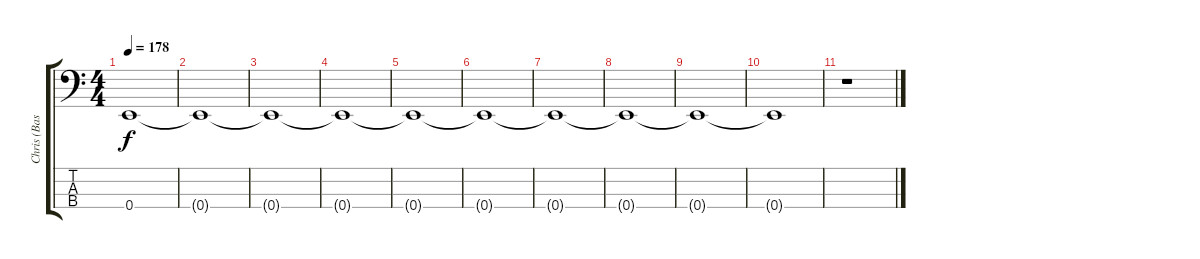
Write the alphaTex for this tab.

\track ("Chris (Bass)" "Chris (Bas") {instrument electricbassfinger}
\staff {score tabs}
\tuning (G2 D2 A1 E1) {hide}
\ts (4 4)
\tempo 178
\clef f4
\ks c
0.4{t}.1{dy f} |
0.4{t}.1 |
0.4{t}.1 |
0.4{t}.1 |
0.4{t}.1 |
0.4{t}.1 |
0.4{t}.1 |
0.4{t}.1 |
0.4{t}.1 |
0.4{t}.1 |
r.1
